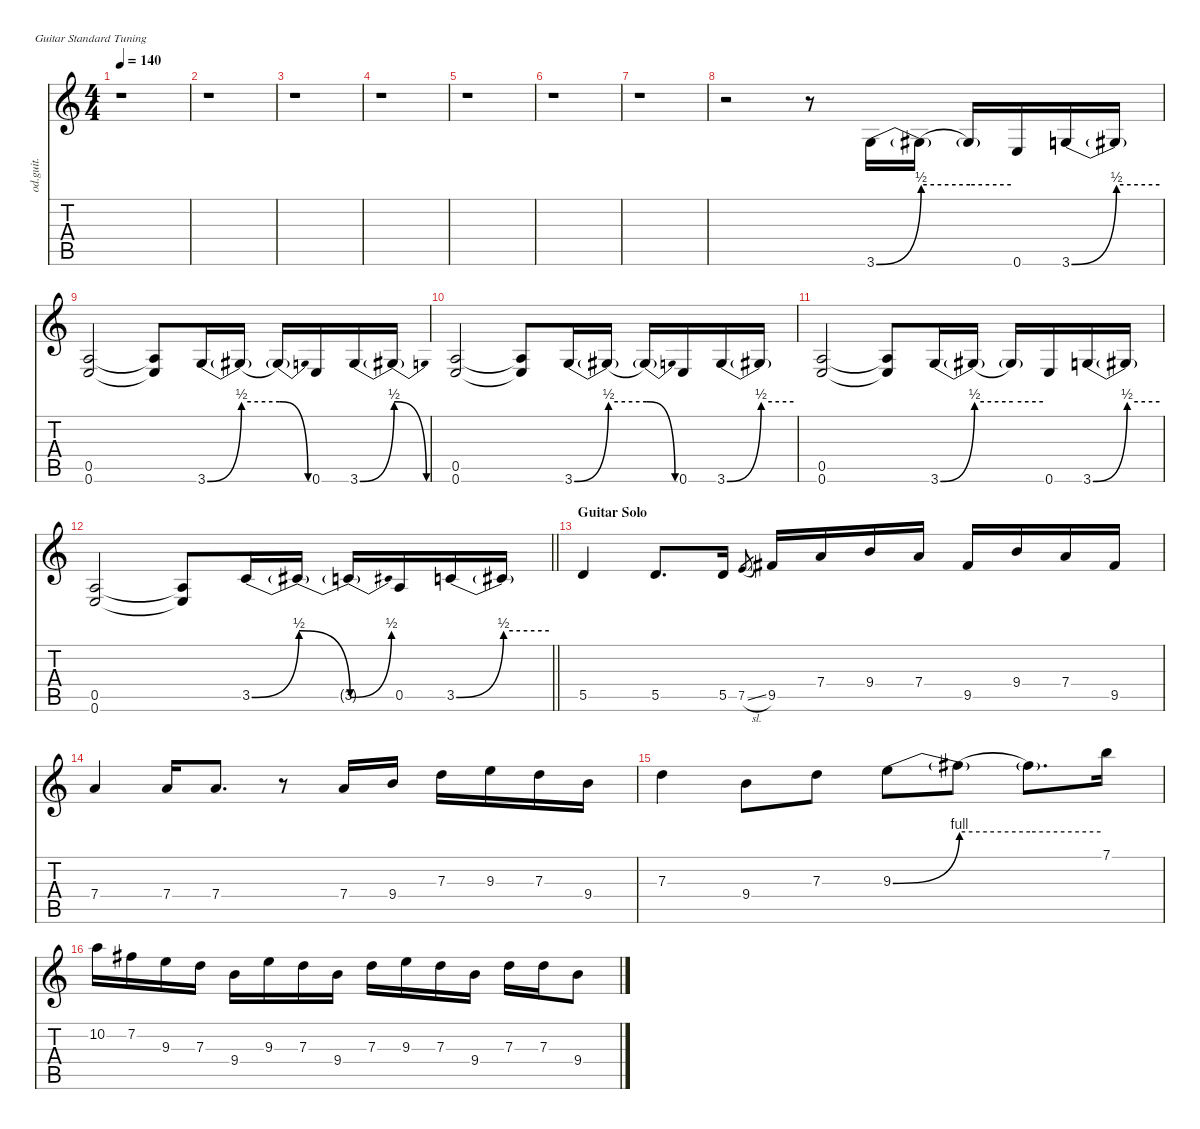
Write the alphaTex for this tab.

\defaultSystemsLayout 4
\hideDynamics
\bracketExtendMode nobrackets
\otherSystemsTrackNameOrientation horizontal
\track ("Guitar I" "od.guit.") {defaultSystemsLayout 4 instrument overdrivenguitar}
\staff {score tabs}
\tuning (E4 B3 G3 D3 A2 E2)
\ts (4 4)
\tempo 140
\clef g2
\ks c
r.1{dy f beam Down} |
r.1{beam Down} |
r.1{beam Down} |
r.1{beam Down} |
r.1{beam Down} |
r.1{beam Down} |
r.1{beam Down} |
r.2{beam Down} r.8{beam Down} 3.6{be (bend 0 0 60 2)}.16{beam Up} 3.6{be (hold 0 2 60 2) t}.16{beam Up} 3.6{be (hold 0 2 60 2) t}.16{beam Up} 0.6.16{beam Up} 3.6{be (bend 0 0 60 2)}.16{beam Up} 3.6{be (hold 0 2 60 2) t}.16{beam Up} |
(0.5 0.6).2{beam Up} (0.5{t} 0.6{t}).8{beam Up} 3.6{be (bend 0 0 60 2)}.16{beam Up} 3.6{be (hold 0 2 60 2) t}.16{beam Up} 3.6{be (release 0 2 60 0) t}.16{beam Up} 0.6.16{beam Up} 3.6{be (bend 0 0 60 2)}.16{beam Up} 3.6{be (release 0 2 60 0) t}.16{beam Up} |
(0.5 0.6).2{beam Up} (0.5{t} 0.6{t}).8{beam Up} 3.6{be (bend 0 0 60 2)}.16{beam Up} 3.6{be (hold 0 2 60 2) t}.16{beam Up} 3.6{be (release 0 2 60 0) t}.16{beam Up} 0.6.16{beam Up} 3.6{be (bend 0 0 60 2)}.16{beam Up} 3.6{be (hold 0 2 60 2) t}.16{beam Up} |
(0.5 0.6).2{beam Up} (0.5{t} 0.6{t}).8{beam Up} 3.6{be (bend 0 0 60 2)}.16{beam Up} 3.6{be (hold 0 2 60 2) t}.16{beam Up} 3.6{be (hold 0 2 60 2) t}.16{beam Up} 0.6.16{beam Up} 3.6{be (bend 0 0 60 2)}.16{beam Up} 3.6{be (hold 0 2 60 2) t}.16{beam Up} |
\barLineRight lightlight
(0.5 0.6).2{beam Up} (0.5{t} 0.6{t}).8{beam Up} 3.5{be (bend 0 0 60 2)}.16{beam Up} 3.5{be (release 0 2 60 0) t}.16{beam Up} 3.5{be (bend 0 0 60 2) t}.16{beam Up} 0.5.16{beam Up} 3.5{be (bend 0 0 60 2)}.16{beam Up} 3.5{be (hold 0 2 60 2) t}.16{beam Up} |
\section ("" "Guitar Solo")
5.5.4{beam Up} 5.5.8{d beam Up} 5.5.16{beam Up} 7.5{sl}.8{gr dy mf beam Up} 9.5{acc #}.16{dy f beam Up} 7.4.16{beam Up} 9.4.16{beam Up} 7.4.16{beam Up} 9.5{acc #}.16{beam Up} 9.4.16{beam Up} 7.4.16{beam Up} 9.5{acc #}.16{beam Up} |
7.4.4{beam Up} 7.4.16{beam Up} 7.4.8{d beam Up} r.8{beam Up} 7.4.16{beam Up} 9.4.16{beam Up} 7.3.16{beam Down} 9.3.16{beam Down} 7.3.16{beam Down} 9.4.16{beam Down} |
7.3.4{beam Down} 9.4.8{beam Down} 7.3.8{beam Down} 9.3{be (bend 0 0 60 4)}.8{beam Down} 9.3{be (hold 0 4 60 4) t}.8{beam Down} 9.3{be (hold 0 4 60 4) t}.8{d beam Down} 7.1.16{beam Down} |
10.2.16{beam Down} 7.2{acc #}.16{beam Down} 9.3.16{beam Down} 7.3.16{beam Down} 9.4.16{beam Down} 9.3.16{beam Down} 7.3.16{beam Down} 9.4.16{beam Down} 7.3.16{beam Down} 9.3.16{beam Down} 7.3.16{beam Down} 9.4.16{beam Down} 7.3.16{beam Down} 7.3.16{beam Down} 9.4.8{beam Down}
